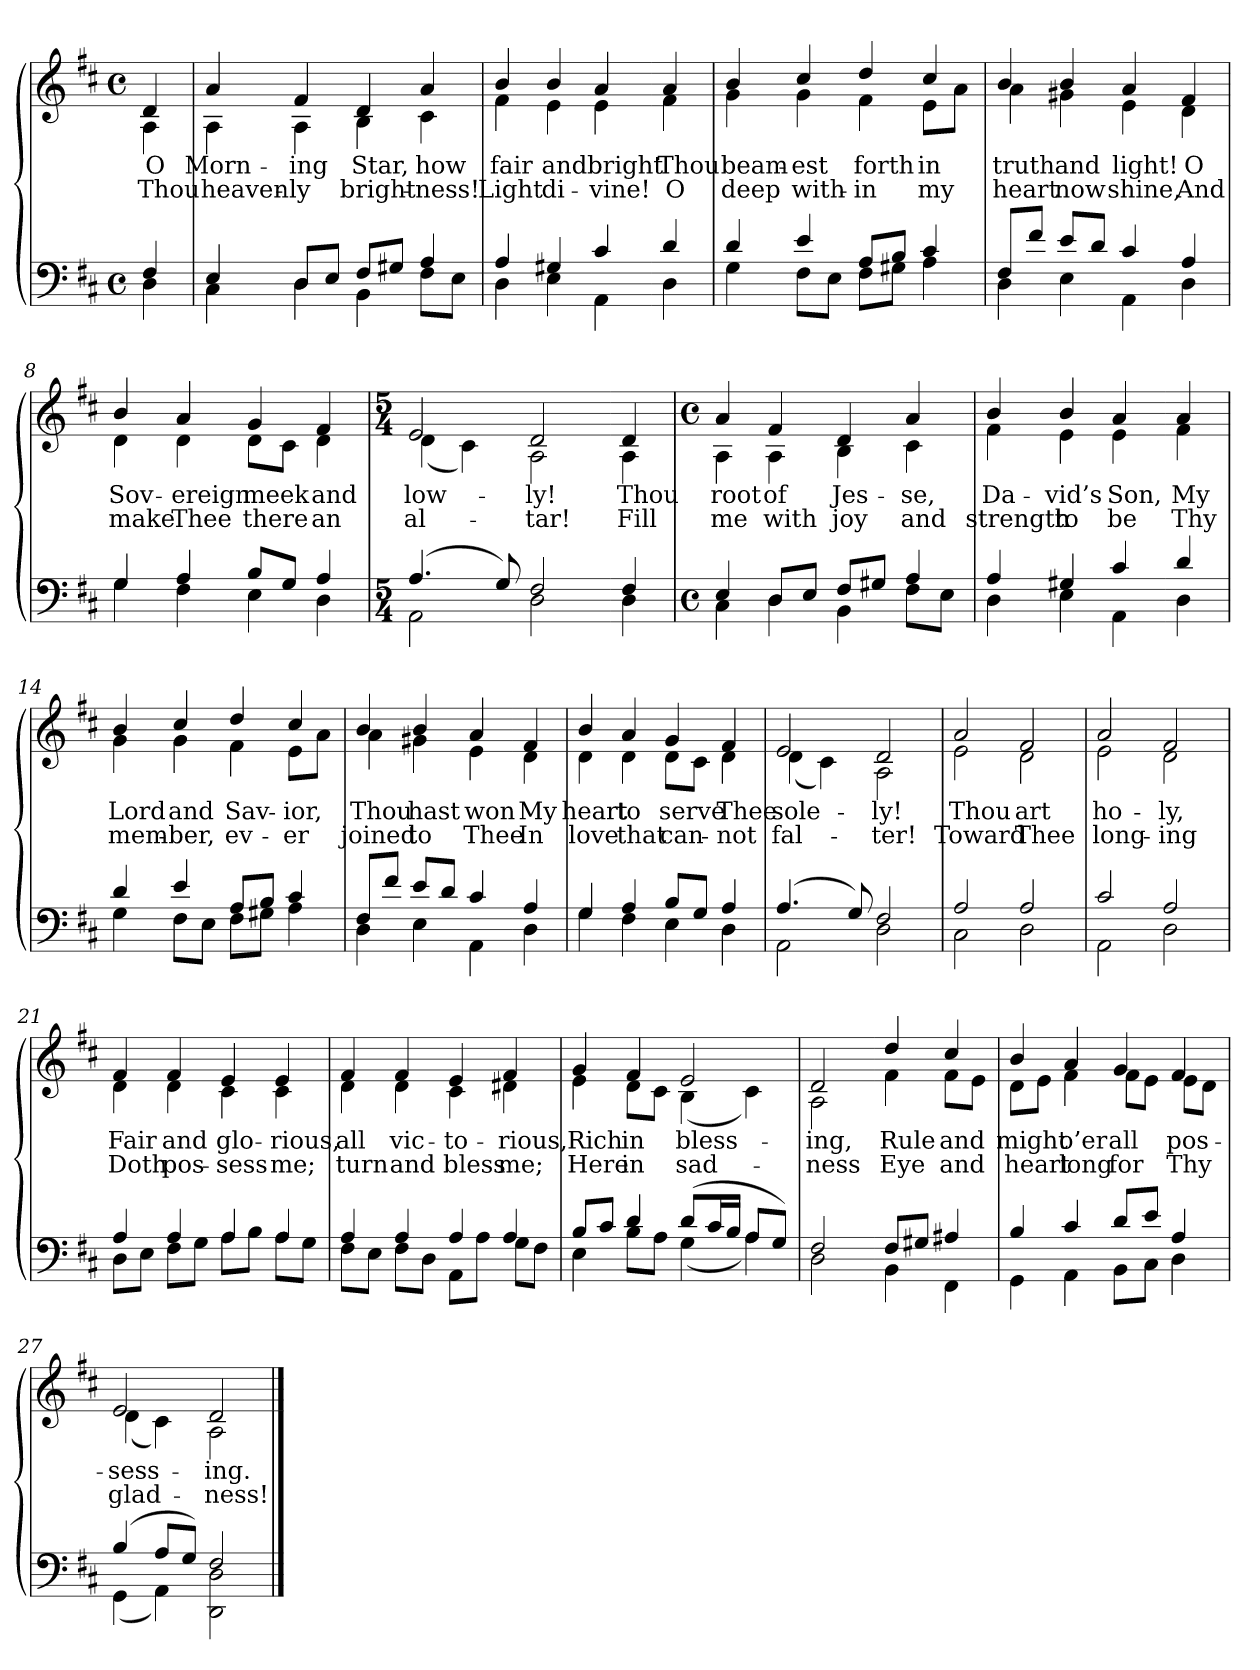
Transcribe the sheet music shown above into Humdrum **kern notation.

**kern	**kern	**text	**text
*part2	*part1	*part1	*part1
*staff2	*staff1	*staff1	*staff1
*clefF4	*clefG2	*	*
*k[f#c#]	*k[f#c#]	*	*
*M4/4	*M4/4	*	*
*met(c)	*met(c)	*	*
=1	=1	=1	=1
*^	*	*	*
!	!	!LO:TX:b:i:t=Verse	!	!
!	!	!	!LO:LY:b	!LO:LY:b
*	*	*^	*	*
4F#/	4D\	4d/	4A\	O	Thou
=2	=2	=2	=2	=2	=2
!	!	!	!	!LO:LY:b	!LO:LY:b
4E/	4C#\	4a/	4A\	Morn-	heaven-
!	!	!	!	!LO:LY:b	!LO:LY:b
8D/L	4D\	4f#/	4A\	-ing	-ly
8E/J	.	.	.	.	.
!	!	!	!	!LO:LY:b	!LO:LY:b
8F#/L	4BB\	4d/	4B\	Star,	bright-
8G#X/J	.	.	.	.	.
!	!	!	!	!LO:LY:b	!LO:LY:b
4A/	8F#\L	4a/	4c#\	how	-ness!
.	8E\J	.	.	.	.
=3	=3	=3	=3	=3	=3
!	!	!	!	!LO:LY:b	!LO:LY:b
4A/	4D\	4b/	4f#\	fair	Light
!	!	!	!	!LO:LY:b	!LO:LY:b
4G#X/	4E\	4b/	4e\	and	di-
!	!	!	!	!LO:LY:b	!LO:LY:b
4c#/	4AA\	4a/	4e\	bright	-vine!
!!LO:LB:g=z	!!
=4-	=4-	=4-	=4-	=4-	=4-
!	!	!	!	!LO:LY:b	!LO:LY:b
4d/	4D\	4a/	4f#\	Thou	O
=5	=5	=5	=5	=5	=5
!	!	!	!	!LO:LY:b	!LO:LY:b
4d/	4G\	4b/	4g\	beam-	deep
!	!	!	!	!LO:LY:b	!LO:LY:b
4e/	8F#\L	4cc#/	4g\	-est	with-
.	8E\J	.	.	.	.
!	!	!	!	!LO:LY:b	!LO:LY:b
8A/L	8F#\L	4dd/	4f#\	forth	-in
8B/J	8G#X\J	.	.	.	.
!	!	!	!	!LO:LY:b	!LO:LY:b
4c#/	4A\	4cc#/	8e\L	in	my
.	.	.	8a\J	.	.
=6	=6	=6	=6	=6	=6
!	!	!	!	!LO:LY:b	!LO:LY:b
8F#/L	4D\	4b/	4a\	truth	heart
8f#/J	.	.	.	.	.
!	!	!	!	!LO:LY:b	!LO:LY:b
8e/L	4E\	4b/	4g#X\	and	now
8d/J	.	.	.	.	.
!	!	!	!	!LO:LY:b	!LO:LY:b
4c#/	4AA\	4a/	4e\	light!	shine,
!!LO:LB:g=z	!!
=7-	=7-	=7-	=7-	=7-	=7-
!	!	!	!	!LO:LY:b	!LO:LY:b
4A/	4D\	4f#/	4d\	O	And
=8	=8	=8	=8	=8	=8
!	!	!	!	!LO:LY:b	!LO:LY:b
4G/	4G\	4b/	4d\	Sov-	make
!	!	!	!	!LO:LY:b	!LO:LY:b
4A/	4F#\	4a/	4d\	-ereign	Thee
!	!	!	!	!LO:LY:b	!LO:LY:b
8B/L	4E\	4g/	8d\L	meek	there
8G/J	.	.	8c#\J	.	.
!	!	!	!	!LO:LY:b	!LO:LY:b
4A/	4D\	4f#/	4d\	and	an
=9	=9	=9	=9	=9	=9
*M5/4	*	*M5/4	*	*	*
!	!	!	!	!LO:LY:b	!LO:LY:b
(>4.A/	2AA\	2e/	(<4d\	low-	al-
.	.	.	4c#\)	.	.
8G/)	.	.	.	.	.
!	!	!	!	!LO:LY:b	!LO:LY:b
2F#/	2D\	2d/	2A\	-ly!	-tar!
!!LO:LB:g=z	!!
=10-	=10-	=10-	=10-	=10-	=10-
!	!	!	!	!LO:LY:b	!LO:LY:b
4F#/	4D\	4d/	4A\	Thou	Fill
=11	=11	=11	=11	=11	=11
*M4/4	*	*M4/4	*	*	*
*met(c)	*	*met(c)	*	*	*
!	!	!	!	!LO:LY:b	!LO:LY:b
4E/	4C#\	4a/	4A\	root	me
!	!	!	!	!LO:LY:b	!LO:LY:b
8D/L	4D\	4f#/	4A\	of	with
8E/J	.	.	.	.	.
!	!	!	!	!LO:LY:b	!LO:LY:b
8F#/L	4BB\	4d/	4B\	Jes-	joy
8G#X/J	.	.	.	.	.
!	!	!	!	!LO:LY:b	!LO:LY:b
4A/	8F#\L	4a/	4c#\	-se,	and
.	8E\J	.	.	.	.
=12	=12	=12	=12	=12	=12
!	!	!	!	!LO:LY:b	!LO:LY:b
4A/	4D\	4b/	4f#\	Da-	strength
!	!	!	!	!LO:LY:b	!LO:LY:b
4G#X/	4E\	4b/	4e\	-vid’s	to
!	!	!	!	!LO:LY:b	!LO:LY:b
4c#/	4AA\	4a/	4e\	Son,	be
!!LO:LB:g=z	!!
=13-	=13-	=13-	=13-	=13-	=13-
!	!	!	!	!LO:LY:b	!LO:LY:b
4d/	4D\	4a/	4f#\	My	Thy
=14	=14	=14	=14	=14	=14
!	!	!	!	!LO:LY:b	!LO:LY:b
4d/	4G\	4b/	4g\	Lord	mem-
!	!	!	!	!LO:LY:b	!LO:LY:b
4e/	8F#\L	4cc#/	4g\	and	-ber,
.	8E\J	.	.	.	.
!	!	!	!	!LO:LY:b	!LO:LY:b
8A/L	8F#\L	4dd/	4f#\	Sav-	ev-
8B/J	8G#X\J	.	.	.	.
!	!	!	!	!LO:LY:b	!LO:LY:b
4c#/	4A\	4cc#/	8e\L	-ior,	-er
.	.	.	8a\J	.	.
=15	=15	=15	=15	=15	=15
!	!	!	!	!LO:LY:b	!LO:LY:b
8F#/L	4D\	4b/	4a\	Thou	joined
8f#/J	.	.	.	.	.
!	!	!	!	!LO:LY:b	!LO:LY:b
8e/L	4E\	4b/	4g#X\	hast	to
8d/J	.	.	.	.	.
!	!	!	!	!LO:LY:b	!LO:LY:b
4c#/	4AA\	4a/	4e\	won	Thee
!!LO:LB:g=z	!!
=16-	=16-	=16-	=16-	=16-	=16-
!	!	!	!	!LO:LY:b	!LO:LY:b
4A/	4D\	4f#/	4d\	My	In
=17	=17	=17	=17	=17	=17
!	!	!	!	!LO:LY:b	!LO:LY:b
4G/	4G\	4b/	4d\	heart	love
!	!	!	!	!LO:LY:b	!LO:LY:b
4A/	4F#\	4a/	4d\	to	that
!	!	!	!	!LO:LY:b	!LO:LY:b
8B/L	4E\	4g/	8d\L	serve	can-
8G/J	.	.	8c#\J	.	.
!	!	!	!	!LO:LY:b	!LO:LY:b
4A/	4D\	4f#/	4d\	Thee	-not
=18	=18	=18	=18	=18	=18
!	!	!	!	!LO:LY:b	!LO:LY:b
(>4.A/	2AA\	2e/	(<4d\	sole-	fal-
.	.	.	4c#\)	.	.
8G/)	.	.	.	.	.
!	!	!	!	!LO:LY:b	!LO:LY:b
2F#/	2D\	2d/	2A\	-ly!	-ter!
!!LO:LB:g=z	!!
=19	=19	=19	=19	=19	=19
!	!	!	!	!LO:LY:b	!LO:LY:b
2A/	2C#\	2a/	2e\	Thou	Toward
!	!	!	!	!LO:LY:b	!LO:LY:b
2A/	2D\	2f#/	2d\	art	Thee
=20	=20	=20	=20	=20	=20
!	!	!	!	!LO:LY:b	!LO:LY:b
2c#/	2AA\	2a/	2e\	ho-	long-
!	!	!	!	!LO:LY:b	!LO:LY:b
2A/	2D\	2f#/	2d\	-ly,	-ing
!!LO:LB:g=z	!!
=21	=21	=21	=21	=21	=21
!	!	!	!	!LO:LY:b	!LO:LY:b
4A/	8D\L	4f#/	4d\	Fair	Doth
.	8E\J	.	.	.	.
!	!	!	!	!LO:LY:b	!LO:LY:b
4A/	8F#\L	4f#/	4d\	and	pos-
.	8G\J	.	.	.	.
!	!	!	!	!LO:LY:b	!LO:LY:b
4A/	8A\L	4e/	4c#\	glo-	-sess
.	8B\J	.	.	.	.
!	!	!	!	!LO:LY:b	!LO:LY:b
4A/	8A\L	4e/	4c#\	-rious,	me;
.	8G\J	.	.	.	.
=22	=22	=22	=22	=22	=22
!	!	!	!	!LO:LY:b	!LO:LY:b
4A/	8F#\L	4f#/	4d\	all	turn
.	8E\J	.	.	.	.
!	!	!	!	!LO:LY:b	!LO:LY:b
4A/	8F#\L	4f#/	4d\	vic-	and
.	8D\J	.	.	.	.
!	!	!	!	!LO:LY:b	!LO:LY:b
4A/	8AA\L	4e/	4c#\	-to-	bless
.	8A\J	.	.	.	.
!	!	!	!	!LO:LY:b	!LO:LY:b
4A/	8G\L	4f#/	4d#X\	-rious,	me;
.	8F#\J	.	.	.	.
!!LO:LB:g=z	!!
=23	=23	=23	=23	=23	=23
!	!	!	!	!LO:LY:b	!LO:LY:b
8B/L	4E\	4g/	4e\	Rich	Here
8c#/J	.	.	.	.	.
!	!	!	!	!LO:LY:b	!LO:LY:b
4d/	8B\L	4f#/	8d\L	in	in
.	8A\J	.	8c#\J	.	.
!	!	!	!	!LO:LY:b	!LO:LY:b
(>8d/L	(<4G\	2e/	(<4B\	bless-	sad-
16c#/L	.	.	.	.	.
16B/JJ	.	.	.	.	.
8A/L	4A\)	.	4c#\)	.	.
8G/J)	.	.	.	.	.
=24	=24	=24	=24	=24	=24
!	!	!	!	!LO:LY:b	!LO:LY:b
2F#/	2D\	2d/	2A\	-ing,	-ness
!!LO:LB:g=z	!!
=25-	=25-	=25-	=25-	=25-	=25-
!	!	!	!	!LO:LY:b	!LO:LY:b
8F#/L	4BB\	4dd/	4f#\	Rule	Eye
8G#X/J	.	.	.	.	.
!	!	!	!	!LO:LY:b	!LO:LY:b
4A#X/	4FF#\	4cc#/	8f#\L	and	and
.	.	.	8e\J	.	.
=26	=26	=26	=26	=26	=26
!	!	!	!	!LO:LY:b	!LO:LY:b
4B/	4GG\	4b/	8d\L	might	heart
.	.	.	8e\J	.	.
!	!	!	!	!LO:LY:b	!LO:LY:b
4c#/	4AA\	4a/	4f#\	o’er	long
!	!	!	!	!LO:LY:b	!LO:LY:b
8d/L	8BB\L	4g/	8f#\L	all	for
8e/J	8C#\J	.	8e\J	.	.
!	!	!	!	!LO:LY:b	!LO:LY:b
4A/	4D\	4f#/	8e\L	pos-	Thy
.	.	.	8d\J	.	.
=27	=27	=27	=27	=27	=27
!	!	!	!	!LO:LY:b	!LO:LY:b
(>4B/	(<4GG\	2e/	(<4d\	-sess-	glad-
8A/L	4AA\)	.	4c#\)	.	.
8G/J)	.	.	.	.	.
!	!	!	!	!LO:LY:b	!LO:LY:b
2F#/	2DD!\ 2D\	2d/	2A\	-ing.	-ness!
*v	*v	*	*	*	*
*	*v	*v	*	*
==	==	==	==
*-	*-	*-	*-
